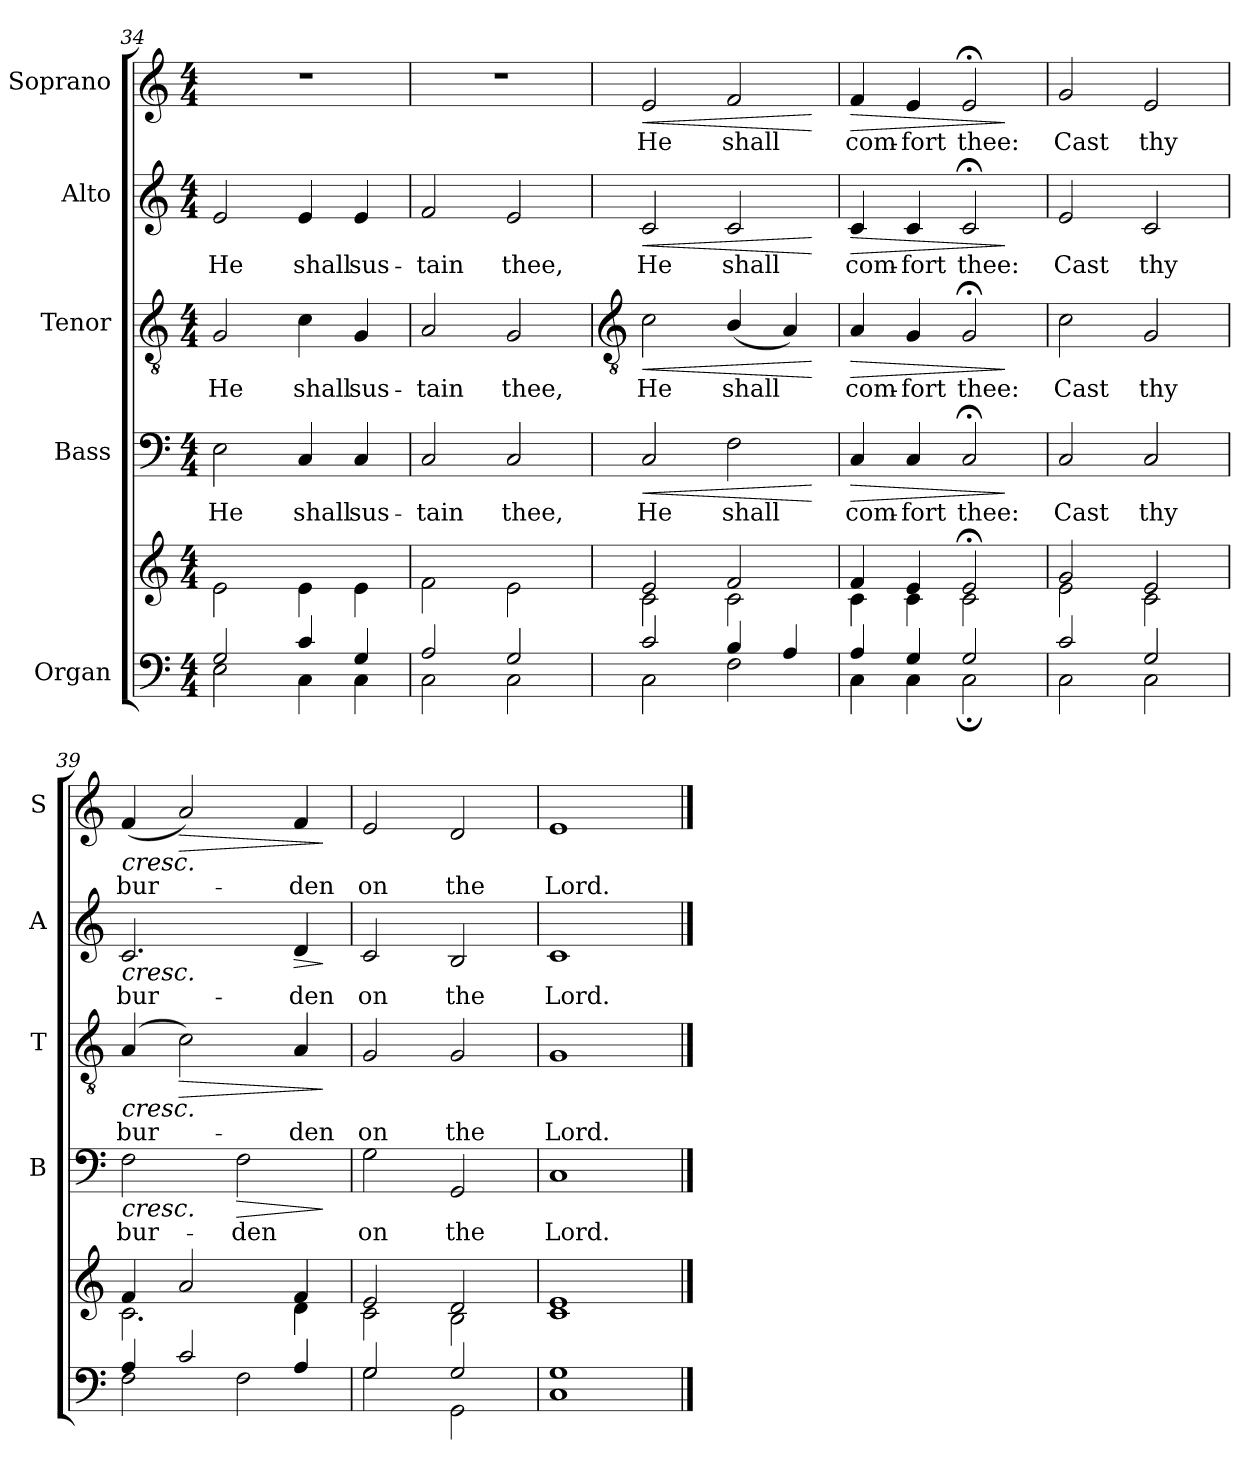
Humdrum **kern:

**kern	**kern	**kern	**text	**dynam	**kern	**text	**dynam	**kern	**text	**dynam	**kern	**text	**dynam
*part5	*part5	*part4	*part4	*part4	*part3	*part3	*part3	*part2	*part2	*part2	*part1	*part1	*part1
*staff6	*staff5	*staff4	*staff4	*staff4	*staff3	*staff3	*staff3	*staff2	*staff2	*staff2	*staff1	*staff1	*staff1
*I"Organ	*	*I"Bass	*	*	*I"Tenor	*	*	*I"Alto	*	*	*I"Soprano	*	*
*	*	*I'B	*	*	*I'T	*	*	*I'A	*	*	*I'S	*	*
*clefF4	*clefG2	*clefF4	*	*	*clefGv2	*	*	*clefG2	*	*	*clefG2	*	*
*k[]	*k[]	*k[]	*	*	*k[]	*	*	*k[]	*	*	*k[]	*	*
*C:	*C:	*C:	*	*	*C:	*	*	*C:	*	*	*C:	*	*
*M4/4	*M4/4	*M4/4	*	*	*M4/4	*	*	*M4/4	*	*	*M4/4	*	*
=34	=34	=34	=34	=34	=34	=34	=34	=34	=34	=34	=34	=34	=34
*^	*^	*	*	*	*	*	*	*	*	*	*	*	*
!	!	!	!	!	!LO:LY:b	!	!	!LO:LY:b	!	!	!LO:LY:b	!	!	!	!
2G	2E	1ryy	2e	2E	He	.	2G	He	.	2e	He	.	1r	.	.
!	!	!	!	!	!LO:LY:b	!	!	!LO:LY:b	!	!	!LO:LY:b	!	!	!	!
4c	4C\	.	4e	4C	shall	.	4c	shall	.	4e	shall	.	.	.	.
!	!	!	!	!	!LO:LY:b	!	!	!LO:LY:b	!	!	!LO:LY:b	!	!	!	!
4G	4C\	.	4e	4C	sus-	.	4G	sus-	.	4e	sus-	.	.	.	.
=35	=35	=35	=35	=35	=35	=35	=35	=35	=35	=35	=35	=35	=35	=35	=35
!	!	!	!	!	!LO:LY:b	!	!	!LO:LY:b	!	!	!LO:LY:b	!	!	!	!
2A	2C\	1ryy	2f	2C	-tain	.	2A	-tain	.	2f	-tain	.	1r	.	.
!	!	!	!	!	!LO:LY:b	!	!	!LO:LY:b	!	!	!LO:LY:b	!	!	!	!
2G	2C\	.	2e	2C	thee,	.	2G	thee,	.	2e	thee,	.	.	.	.
!!LO:LB:g=z
=36	=36	=36	=36	=36	=36	=36	=36	=36	=36	=36	=36	=36	=36	=36	=36
*	*	*	*	*	*	*	*clefGv2	*	*	*	*	*	*	*	*
!	!	!	!	!	!LO:LY:b	!LO:HP:b	!	!LO:LY:b	!LO:HP:b	!	!LO:LY:b	!LO:HP:b	!	!LO:LY:b	!LO:HP:b
2c	2C\	2e	2c	2C	He	<	2c	He	<	2c	He	<	2e	He	<
!	!	!	!	!	!LO:LY:b	!	!	!LO:LY:b	!	!	!LO:LY:b	!	!	!LO:LY:b	!
4B/	2F	2f	2c	2F	shall	.	(<4B/	shall	.	2c	shall	.	2f	shall	.
4A/	.	.	.	.	.	.	4A)	.	.	.	.	.	.	.	.
*v	*v	*	*	*	*	*	*	*	*	*	*	*	*	*	*
*	*v	*v	*	*	*	*	*	*	*	*	*	*	*	*
.	.	.	.	[	.	.	[	.	.	[	.	.	[
=37	=37	=37	=37	=37	=37	=37	=37	=37	=37	=37	=37	=37	=37
*^	*^	*	*	*	*	*	*	*	*	*	*	*	*
!	!	!	!	!	!LO:LY:b	!LO:HP:b	!	!LO:LY:b	!LO:HP:b	!	!LO:LY:b	!LO:HP:b	!	!LO:LY:b	!LO:HP:b
4A	4C\	4f	4c	4C	com-	>	4A	com-	>	4c	com-	>	4f	com-	>
!	!	!	!	!	!LO:LY:b	!	!	!LO:LY:b	!	!	!LO:LY:b	!	!	!LO:LY:b	!
4G	4C\	4e	4c	4C	-fort	.	4G	-fort	.	4c	-fort	.	4e	-fort	.
!	!	!	!	!	!LO:LY:b	!	!	!LO:LY:b	!	!	!LO:LY:b	!	!	!LO:LY:b	!
2G	2C;\	2e;<	2c	2C;<	thee:	.	2G;<	thee:	.	2c;<	thee:	.	2e;<	thee:	.
*v	*v	*	*	*	*	*	*	*	*	*	*	*	*	*	*
*	*v	*v	*	*	*	*	*	*	*	*	*	*	*	*
.	.	.	.	]	.	.	]	.	.	]	.	.	]
=38	=38	=38	=38	=38	=38	=38	=38	=38	=38	=38	=38	=38	=38
*^	*^	*	*	*	*	*	*	*	*	*	*	*	*
!	!	!	!	!	!LO:LY:b	!	!	!LO:LY:b	!	!	!LO:LY:b	!	!	!LO:LY:b	!
2c	2C\	2g	2e	2C	Cast	.	2c	Cast	.	2e	Cast	.	2g	Cast	.
!	!	!	!	!	!LO:LY:b	!	!	!LO:LY:b	!	!	!LO:LY:b	!	!	!LO:LY:b	!
2G	2C\	2e	2c	2C	thy	.	2G	thy	.	2c	thy	.	2e	thy	.
=39	=39	=39	=39	=39	=39	=39	=39	=39	=39	=39	=39	=39	=39	=39	=39
!	!	!	!	!	!LO:LY:b	!LO:HP:b	!	!LO:LY:b	!LO:HP:b	!	!LO:LY:b	!LO:HP:b	!	!LO:LY:b	!LO:HP:b
4A/	2F	4f	2.c\	2F	bur-	<	(<4A	bur-	<	2.c	bur-	<	(<4f	bur-	<
!	!	!	!	!	!	!	!	!	!LO:HP:b	!	!	!	!	!	!LO:HP:b
2c/	.	2a	.	.	.	.	2c)	.	>	.	.	.	2a)	.	>
!	!	!	!	!	!LO:LY:b	!LO:HP:b	!	!	!	!	!	!	!	!	!
.	2F	.	.	2F	-den	>	.	.	.	.	.	.	.	.	.
!	!	!	!	!	!	!	!	!LO:LY:b	!	!	!LO:LY:b	!LO:HP:b	!	!LO:LY:b	!
4A/	.	4f	4d	.	.	.	4A	den	[	4d	-den	>	4f	den	[
*v	*v	*	*	*	*	*	*	*	*	*	*	*	*	*	*
*	*v	*v	*	*	*	*	*	*	*	*	*	*	*	*
.	.	.	.	[ ]	.	.	]	.	.	[ ]	.	.	]
=40	=40	=40	=40	=40	=40	=40	=40	=40	=40	=40	=40	=40	=40
*^	*^	*	*	*	*	*	*	*	*	*	*	*	*
!	!	!	!	!	!LO:LY:b	!	!	!LO:LY:b	!	!	!LO:LY:b	!	!	!LO:LY:b	!
2G	2G	2e	2c	2G	on	.	2G	on	.	2c	on	.	2e	on	.
!	!	!	!	!	!LO:LY:b	!	!	!LO:LY:b	!	!	!LO:LY:b	!	!	!LO:LY:b	!
2G/	2GG	2d	2B	2GG	the	.	2G	the	.	2B	the	.	2d	the	.
=41	=41	=41	=41	=41	=41	=41	=41	=41	=41	=41	=41	=41	=41	=41	=41
!	!	!	!	!	!LO:LY:b	!	!	!LO:LY:b	!	!	!LO:LY:b	!	!	!LO:LY:b	!
1G	1C	1e	1c	1C	Lord.	.	1G	Lord.	.	1c	Lord.	.	1e	Lord.	.
*v	*v	*	*	*	*	*	*	*	*	*	*	*	*	*	*
*	*v	*v	*	*	*	*	*	*	*	*	*	*	*	*
==	==	==	==	==	==	==	==	==	==	==	==	==	==
*-	*-	*-	*-	*-	*-	*-	*-	*-	*-	*-	*-	*-	*-
